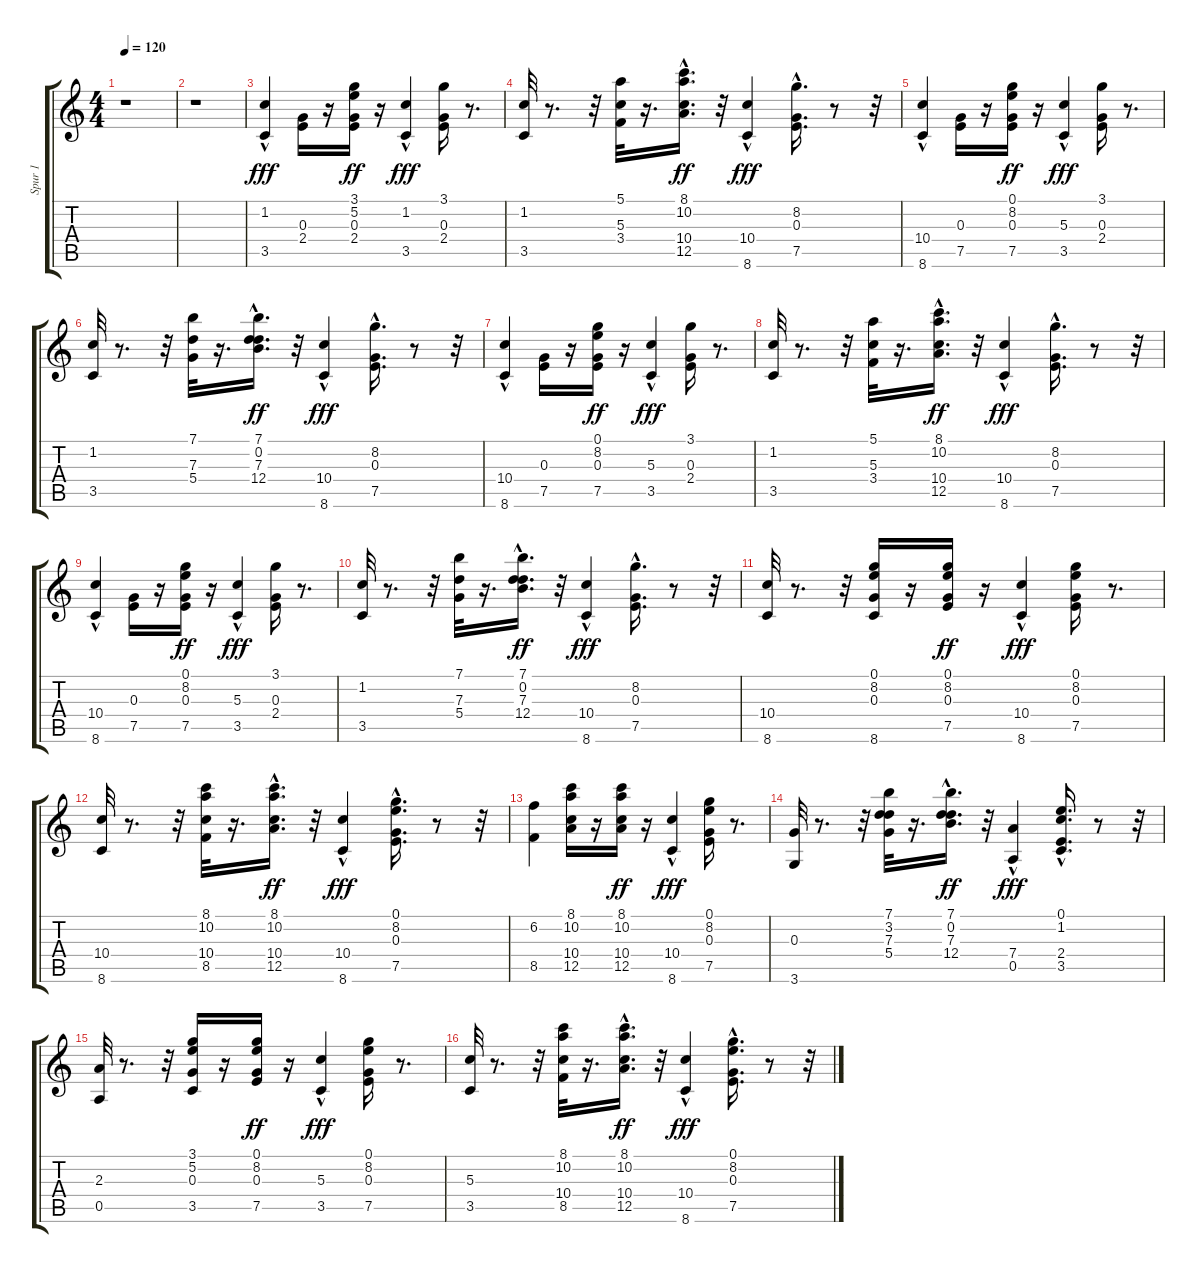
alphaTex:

\track ("Spur 1" "Spur 1") {instrument acousticguitarnylon}
\staff {score tabs}
\tuning (E4 B3 G3 D3 A2 E2) {hide}
\ts (4 4)
\tempo 120
\clef g2
\ks c
r.1{dy fff instrument acousticguitarnylon} |
r.1 |
(1.2 3.5{hac}).4 (0.3 2.4).16 r.16 (3.1 5.2 0.3 2.4).16{dy ff} r.16 (1.2{hac} 3.5).4{dy fff} (3.1 0.3 2.4).16 r.8{d} |
(1.2 3.5).32 r.8{d} r.32 (5.1 5.3 3.4).32 r.16{d} (8.1 10.2 10.4{hac} 12.5{hac}).16{d dy ff} r.32 (10.4{hac} 8.6).4{dy fff} (8.2 0.3{hac} 7.5).16{d} r.8 r.32 |
(10.4 8.6{hac}).4 (0.3 7.5).16 r.16 (0.1 8.2 0.3 7.5).16{dy ff} r.16 (5.3{hac} 3.5).4{dy fff} (3.1 0.3 2.4).16 r.8{d} |
(1.2 3.5).32 r.8{d} r.32 (7.1 7.3 5.4).32 r.16{d} (7.1 0.2{hac} 7.3{hac} 12.4{hac}).16{d dy ff} r.32 (10.4{hac} 8.6).4{dy fff} (8.2 0.3{hac} 7.5).16{d} r.8 r.32 |
(10.4 8.6{hac}).4 (0.3 7.5).16 r.16 (0.1 8.2 0.3 7.5).16{dy ff} r.16 (5.3{hac} 3.5).4{dy fff} (3.1 0.3 2.4).16 r.8{d} |
(1.2 3.5).32 r.8{d} r.32 (5.1 5.3 3.4).32 r.16{d} (8.1 10.2 10.4{hac} 12.5{hac}).16{d dy ff} r.32 (10.4{hac} 8.6).4{dy fff} (8.2 0.3{hac} 7.5).16{d} r.8 r.32 |
(10.4 8.6{hac}).4 (0.3 7.5).16 r.16 (0.1 8.2 0.3 7.5).16{dy ff} r.16 (5.3{hac} 3.5).4{dy fff} (3.1 0.3 2.4).16 r.8{d} |
(1.2 3.5).32 r.8{d} r.32 (7.1 7.3 5.4).32 r.16{d} (7.1 0.2{hac} 7.3{hac} 12.4{hac}).16{d dy ff} r.32 (10.4{hac} 8.6).4{dy fff} (8.2 0.3{hac} 7.5).16{d} r.8 r.32 |
(10.4 8.6).32 r.8{d} r.32 (0.1 8.2 0.3 8.6).16 r.16 (0.1 8.2 0.3 7.5).16{dy ff} r.16 (10.4{hac} 8.6).4{dy fff} (0.1 8.2 0.3 7.5).16 r.8{d} |
(10.4 8.6).32 r.8{d} r.32 (8.1 10.2 10.4 8.5).32 r.16{d} (8.1 10.2 10.4{hac} 12.5{hac}).16{d dy ff} r.32 (10.4{hac} 8.6).4{dy fff} (0.1 8.2 0.3{hac} 7.5).16{d} r.8 r.32 |
(6.2 8.5).4 (8.1 10.2 10.4 12.5).16 r.16 (8.1 10.2 10.4 12.5).16{dy ff} r.16 (10.4{hac} 8.6).4{dy fff} (0.1 8.2 0.3 7.5).16 r.8{d} |
(0.3 3.6).32 r.8{d} r.32 (7.1 3.2 7.3 5.4).32 r.16{d} (7.1 0.2{hac} 7.3{hac} 12.4{hac}).16{d dy ff} r.32 (7.4{hac} 0.5).4{dy fff} (0.1 1.2 2.4{hac} 3.5).16{d} r.8 r.32 |
(2.3 0.5).32 r.8{d} r.32 (3.1 5.2 0.3 3.5).16 r.16 (0.1 8.2 0.3 7.5).16{dy ff} r.16 (5.3{hac} 3.5).4{dy fff} (0.1 8.2 0.3 7.5).16 r.8{d} |
(5.3 3.5).32 r.8{d} r.32 (8.1 10.2 10.4 8.5).32 r.16{d} (8.1 10.2 10.4{hac} 12.5{hac}).16{d dy ff} r.32 (10.4{hac} 8.6).4{dy fff} (0.1 8.2 0.3{hac} 7.5).16{d} r.8 r.32
